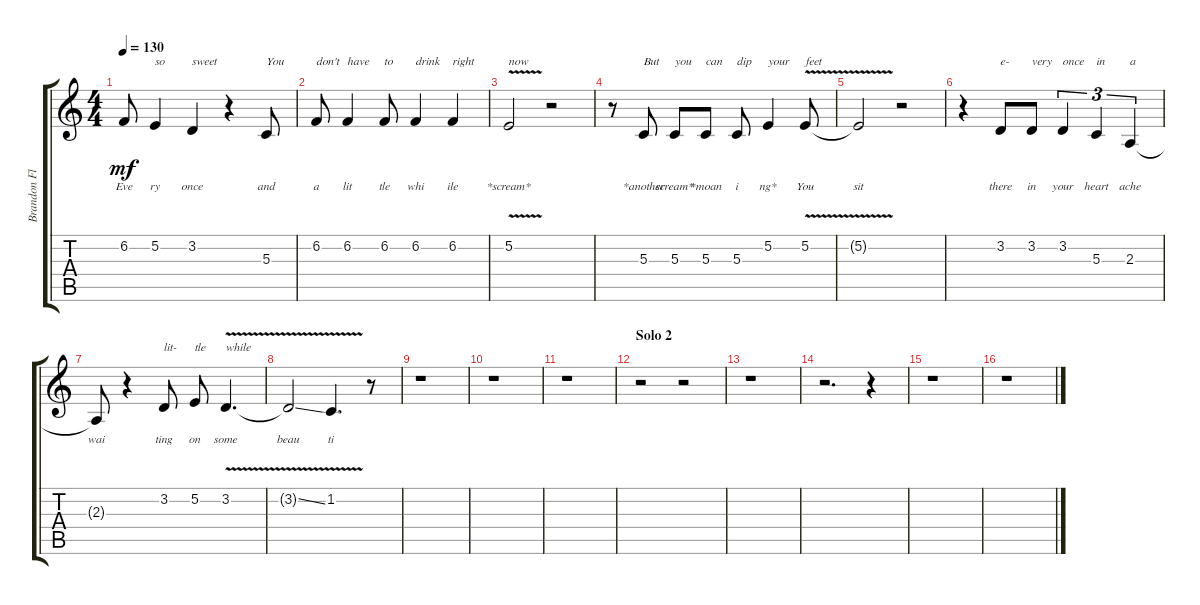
\track ("Brandon Flowers (Vox)" "Brandon Fl") {instrument steeldrums}
\staff {score tabs}
\tuning (E4 B3 G3 D3 A2 E2) {hide}
\ts (4 4)
\tempo 130
\clef g2
\ks c
6.2{t}.8{lyrics (0 "Eve") lyrics (1 "") lyrics (2 "") lyrics (3 "") lyrics (4 "") dy mf} 5.2.4{txt "so" lyrics (0 "ry") lyrics (1 "") lyrics (2 "") lyrics (3 "") lyrics (4 "")} 3.2.4{txt "sweet" lyrics (0 "once") lyrics (1 "") lyrics (2 "") lyrics (3 "") lyrics (4 "")} r.4 5.3.8{txt "You" lyrics (0 "and") lyrics (1 "") lyrics (2 "") lyrics (3 "") lyrics (4 "")} |
6.2.8{txt "don't" lyrics (0 "a") lyrics (1 "") lyrics (2 "") lyrics (3 "") lyrics (4 "")} 6.2.4{txt "have" lyrics (0 "lit") lyrics (1 "") lyrics (2 "") lyrics (3 "") lyrics (4 "")} 6.2.8{txt "to" lyrics (0 "tle") lyrics (1 "") lyrics (2 "") lyrics (3 "") lyrics (4 "")} 6.2.4{txt "drink" lyrics (0 "whi") lyrics (1 "") lyrics (2 "") lyrics (3 "") lyrics (4 "")} 6.2.4{txt "right" lyrics (0 "ile") lyrics (1 "") lyrics (2 "") lyrics (3 "") lyrics (4 "")} |
5.2{v}.2{txt "now" lyrics (0 "*scream*") lyrics (1 "") lyrics (2 "") lyrics (3 "") lyrics (4 "")} r.2 |
r.8 5.3.8{txt "But" lyrics (0 "*another") lyrics (1 "") lyrics (2 "") lyrics (3 "") lyrics (4 "")} 5.3.8{txt "you" lyrics (0 "scream*") lyrics (1 "") lyrics (2 "") lyrics (3 "") lyrics (4 "")} 5.3.8{txt "can" lyrics (0 "*moan") lyrics (1 "") lyrics (2 "") lyrics (3 "") lyrics (4 "")} 5.3.8{txt "dip" lyrics (0 "i") lyrics (1 "") lyrics (2 "") lyrics (3 "") lyrics (4 "")} 5.2.4{txt "your" lyrics (0 "ng*") lyrics (1 "") lyrics (2 "") lyrics (3 "") lyrics (4 "")} 5.2{v}.8{txt "feet" lyrics (0 "You") lyrics (1 "") lyrics (2 "") lyrics (3 "") lyrics (4 "")} |
5.2{v t}.2{lyrics (0 "sit") lyrics (1 "") lyrics (2 "") lyrics (3 "") lyrics (4 "")} r.2 |
r.4 3.2.8{txt "e-" lyrics (0 "there") lyrics (1 "") lyrics (2 "") lyrics (3 "") lyrics (4 "")} 3.2.8{txt "very" lyrics (0 "in") lyrics (1 "") lyrics (2 "") lyrics (3 "") lyrics (4 "")} 3.2.4{tu (3 2) txt "once" lyrics (0 "your") lyrics (1 "") lyrics (2 "") lyrics (3 "") lyrics (4 "")} 5.3.4{tu (3 2) txt "in" lyrics (0 "heart") lyrics (1 "") lyrics (2 "") lyrics (3 "") lyrics (4 "")} 2.3.4{tu (3 2) txt "a" lyrics (0 "ache") lyrics (1 "") lyrics (2 "") lyrics (3 "") lyrics (4 "")} |
2.3{t}.8{lyrics (0 "wai") lyrics (1 "") lyrics (2 "") lyrics (3 "") lyrics (4 "")} r.4 3.2.8{txt "lit-" lyrics (0 "ting") lyrics (1 "") lyrics (2 "") lyrics (3 "") lyrics (4 "")} 5.2.8{txt "tle" lyrics (0 "on") lyrics (1 "") lyrics (2 "") lyrics (3 "") lyrics (4 "")} 3.2{v}.4{d txt "while" lyrics (0 "some") lyrics (1 "") lyrics (2 "") lyrics (3 "") lyrics (4 "")} |
3.2{v ss t}.2{lyrics (0 "beau") lyrics (1 "") lyrics (2 "") lyrics (3 "") lyrics (4 "")} 1.2{v}.4{d lyrics (0 "ti") lyrics (1 "") lyrics (2 "") lyrics (3 "") lyrics (4 "")} r.8 |
r.1 |
r.1 |
r.1 |
\section ("" "Solo 2")
r.2 r.2 |
r.1 |
r.2{d} r.4 |
r.1 |
r.1
